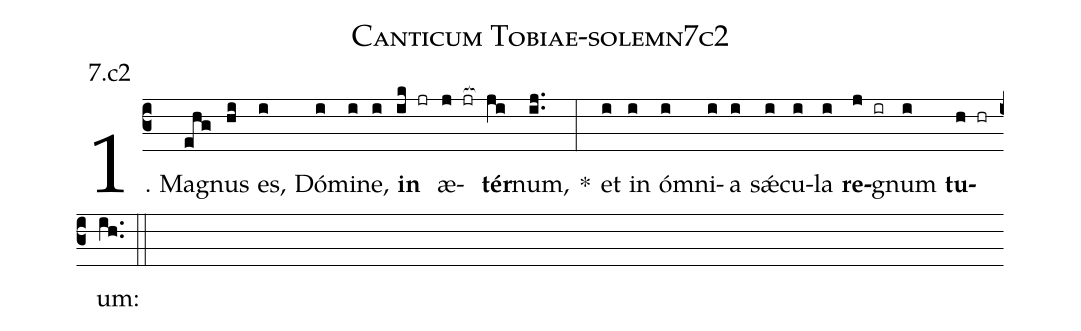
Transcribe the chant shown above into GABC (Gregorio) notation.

name: Canticum Tobiae-solemn7c2;
annotation: 7.c2;
%%
(c3)1. Ma(ehg)gnus(hi) es,(i) Dó(i)mi(i)ne,(i) <b>in</b>(ik jr) æ(j jr[ocb:1{])<b>tér</b>(ji[ocb:0}])num,(ij..) *(:) et(i) in(i) óm(i)ni(i)a(i) sǽ(i)cu(i)la(i) <b>re</b>(j ir)gnum(i) <b>tu</b>(h hr)um:(ih..) (::)
